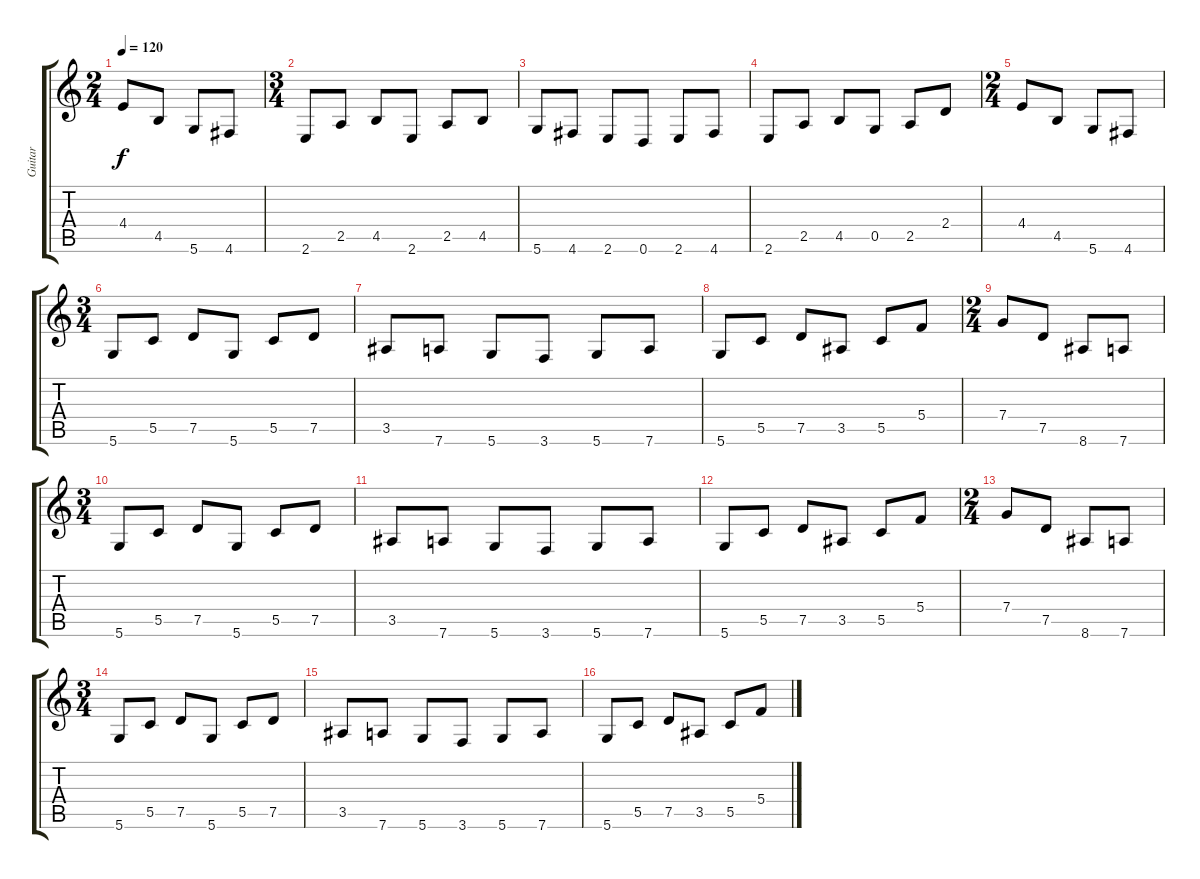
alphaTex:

\track ("Guitar" "Guitar") {instrument distortionguitar}
\staff {score tabs}
\tuning (D4 A3 F3 C3 G2 D2) {hide}
\ts (2 4)
\tempo 120
\clef g2
\ks c
4.4.8{dy f} 4.5.8 5.6.8 4.6.8 |
\ts (3 4)
2.6.8 2.5.8 4.5.8 2.6.8 2.5.8 4.5.8 |
5.6.8 4.6.8 2.6.8 0.6.8 2.6.8 4.6.8 |
2.6.8 2.5.8 4.5.8 0.5.8 2.5.8 2.4.8 |
\ts (2 4)
4.4.8 4.5.8 5.6.8 4.6.8 |
\ts (3 4)
5.6.8 5.5.8 7.5.8 5.6.8 5.5.8 7.5.8 |
3.5.8 7.6.8 5.6.8 3.6.8 5.6.8 7.6.8 |
5.6.8 5.5.8 7.5.8 3.5.8 5.5.8 5.4.8 |
\ts (2 4)
7.4.8 7.5.8 8.6.8 7.6.8 |
\ts (3 4)
5.6.8 5.5.8 7.5.8 5.6.8 5.5.8 7.5.8 |
3.5.8 7.6.8 5.6.8 3.6.8 5.6.8 7.6.8 |
5.6.8 5.5.8 7.5.8 3.5.8 5.5.8 5.4.8 |
\ts (2 4)
7.4.8 7.5.8 8.6.8 7.6.8 |
\ts (3 4)
5.6.8 5.5.8 7.5.8 5.6.8 5.5.8 7.5.8 |
3.5.8 7.6.8 5.6.8 3.6.8 5.6.8 7.6.8 |
5.6.8 5.5.8 7.5.8 3.5.8 5.5.8 5.4.8
